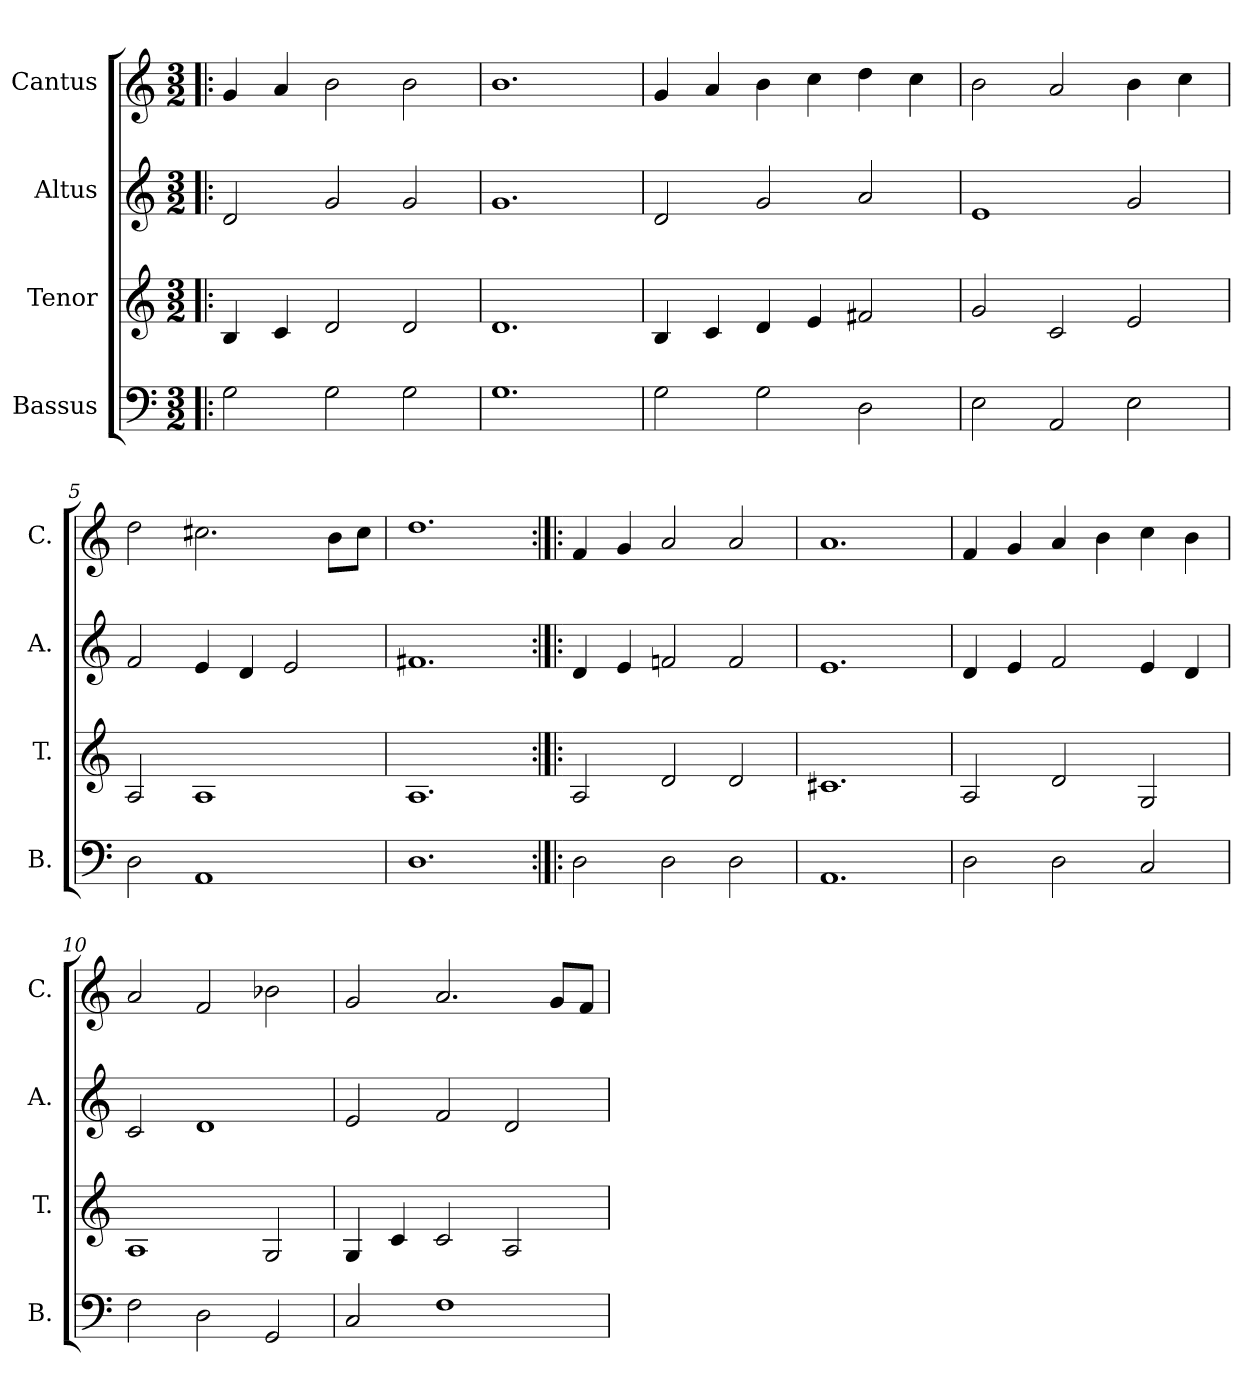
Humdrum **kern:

**kern	**kern	**kern	**kern
*part4	*part3	*part2	*part1
*staff4	*staff3	*staff2	*staff1
*I"Bassus	*I"Tenor	*I"Altus	*I"Cantus
*I'B.	*I'T.	*I'A.	*I'C.
*clefF4	*clefG2	*clefG2	*clefG2
*k[]	*k[]	*k[]	*k[]
*M3/2	*M3/2	*M3/2	*M3/2
=1!|:	=1!|:	=1!|:	=1!|:
2G\	4B/	2d/	4g/
.	4c/	.	4a/
2G\	2d/	2g/	2b\
2G\	2d/	2g/	2b\
=2	=2	=2	=2
1.G	1.d	1.g	1.b
=3	=3	=3	=3
2G\	4B/	2d/	4g/
.	4c/	.	4a/
2G\	4d/	2g/	4b\
.	4e/	.	4cc\
2D\	2f#X/	2a/	4dd\
.	.	.	4cc\
=4	=4	=4	=4
2E\	2g/	1e	2b\
2AA/	2c/	.	2a/
2E\	2e/	2g/	4b\
.	.	.	4cc\
=5	=5	=5	=5
2D\	2A/	2f/	2dd\
1AA	1A	4e/	2.cc#X\
.	.	4d/	.
.	.	2e/	.
.	.	.	8b\L
.	.	.	8cc#\J
=6	=6	=6	=6
1.D	1.A	1.f#X	1.dd
=7:|!|:	=7:|!|:	=7:|!|:	=7:|!|:
2D\	2A/	4d/	4f/
.	.	4e/	4g/
2D\	2d/	2fn/	2a/
2D\	2d/	2f/	2a/
=8	=8	=8	=8
1.AA	1.c#X	1.e	1.a
=9	=9	=9	=9
2D\	2A/	4d/	4f/
.	.	4e/	4g/
2D\	2d/	2f/	4a/
.	.	.	4b\
2C/	2G/	4e/	4cc\
.	.	4d/	4b\
!!LO:LB:g=z
=10	=10	=10	=10
2F\	1A	2c/	2a/
2D\	.	1d	2f/
2GG/	2G/	.	2b-X\
=11	=11	=11	=11
2C/	4G/	2e/	2g/
.	4c/	.	.
1F	2c/	2f/	2.a/
.	2A/	2d/	.
.	.	.	8g/L
.	.	.	8f/J
=	=	=	=
*-	*-	*-	*-
